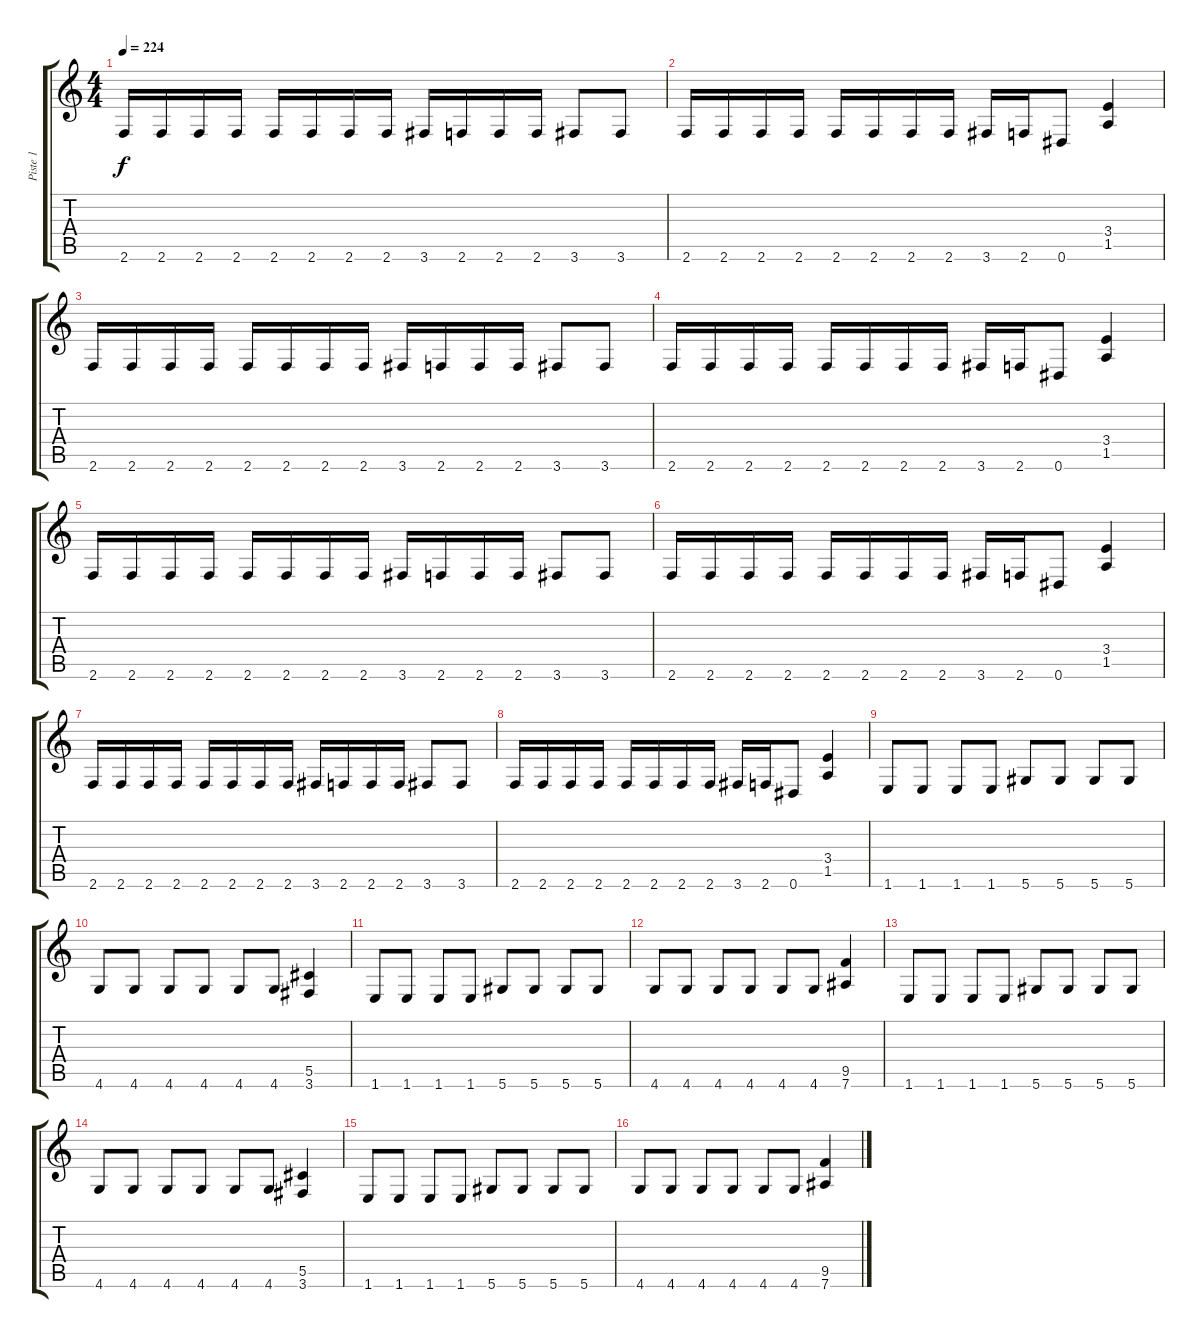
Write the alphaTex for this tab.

\track ("Piste 1" "Piste 1") {instrument distortionguitar}
\staff {score tabs}
\tuning (Eb4 Bb3 Gb3 Db3 Ab2 Eb2) {hide}
\ts (4 4)
\tempo 224
\clef g2
\ks c
2.6.16{dy f} 2.6.16 2.6.16 2.6.16 2.6.16 2.6.16 2.6.16 2.6.16 3.6.16 2.6.16 2.6.16 2.6.16 3.6.8 3.6.8 |
2.6.16 2.6.16 2.6.16 2.6.16 2.6.16 2.6.16 2.6.16 2.6.16 3.6.16 2.6.16 0.6.8 (3.4 1.5).4 |
2.6.16 2.6.16 2.6.16 2.6.16 2.6.16 2.6.16 2.6.16 2.6.16 3.6.16 2.6.16 2.6.16 2.6.16 3.6.8 3.6.8 |
2.6.16 2.6.16 2.6.16 2.6.16 2.6.16 2.6.16 2.6.16 2.6.16 3.6.16 2.6.16 0.6.8 (3.4 1.5).4 |
2.6.16 2.6.16 2.6.16 2.6.16 2.6.16 2.6.16 2.6.16 2.6.16 3.6.16 2.6.16 2.6.16 2.6.16 3.6.8 3.6.8 |
2.6.16 2.6.16 2.6.16 2.6.16 2.6.16 2.6.16 2.6.16 2.6.16 3.6.16 2.6.16 0.6.8 (3.4 1.5).4 |
2.6.16 2.6.16 2.6.16 2.6.16 2.6.16 2.6.16 2.6.16 2.6.16 3.6.16 2.6.16 2.6.16 2.6.16 3.6.8 3.6.8 |
2.6.16 2.6.16 2.6.16 2.6.16 2.6.16 2.6.16 2.6.16 2.6.16 3.6.16 2.6.16 0.6.8 (3.4 1.5).4 |
1.6.8 1.6.8 1.6.8 1.6.8 5.6.8 5.6.8 5.6.8 5.6.8 |
4.6.8 4.6.8 4.6.8 4.6.8 4.6.8 4.6.8 (5.5 3.6).4 |
1.6.8 1.6.8 1.6.8 1.6.8 5.6.8 5.6.8 5.6.8 5.6.8 |
4.6.8 4.6.8 4.6.8 4.6.8 4.6.8 4.6.8 (9.5 7.6).4 |
1.6.8 1.6.8 1.6.8 1.6.8 5.6.8 5.6.8 5.6.8 5.6.8 |
4.6.8 4.6.8 4.6.8 4.6.8 4.6.8 4.6.8 (5.5 3.6).4 |
1.6.8 1.6.8 1.6.8 1.6.8 5.6.8 5.6.8 5.6.8 5.6.8 |
4.6.8 4.6.8 4.6.8 4.6.8 4.6.8 4.6.8 (9.5 7.6).4
